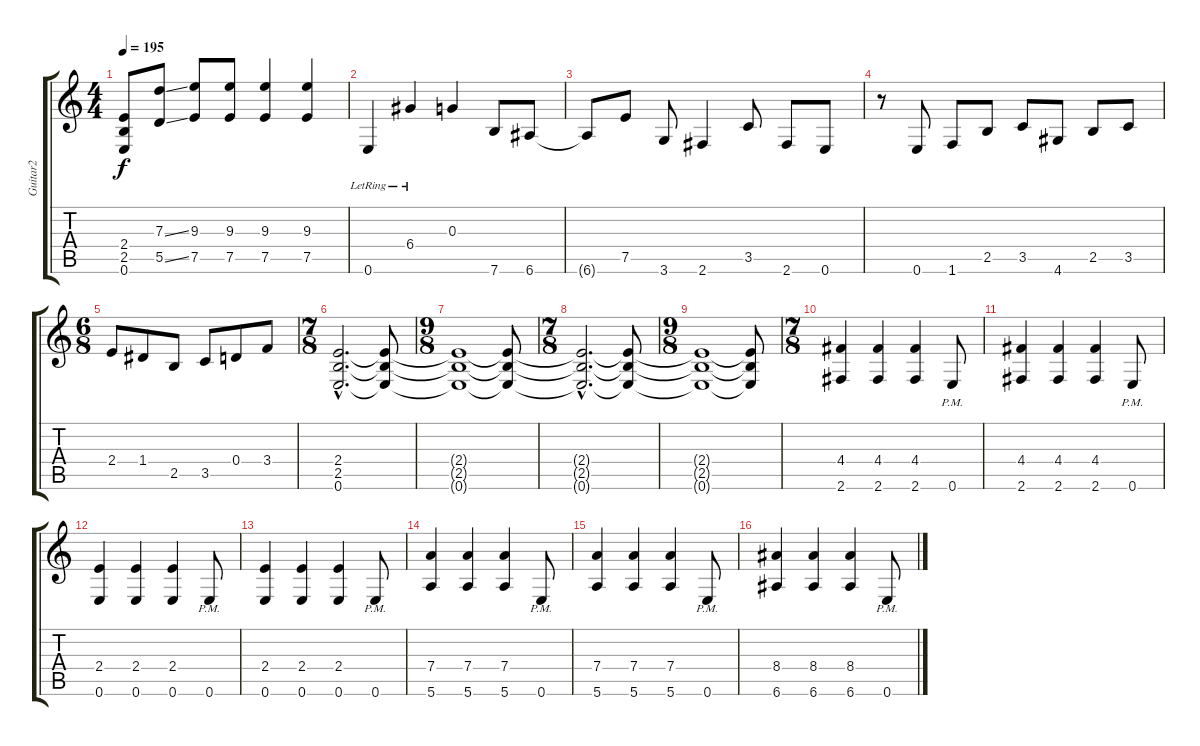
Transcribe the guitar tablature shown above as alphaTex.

\track ("Guitar2" "Guitar2") {instrument distortionguitar}
\staff {score tabs}
\tuning (E4 B3 G3 D3 A2 E2) {hide}
\ts (4 4)
\tempo 195
\clef g2
\ks c
(2.4{t} 2.5{t} 0.6{t}).8{dy f} (7.3{ss} 5.5{ss}).8 (9.3 7.5).8 (9.3 7.5).8 (9.3 7.5).4 (9.3 7.5).4 |
0.6{lr}.4 6.4{lr}.4 0.3.4 7.6.8 6.6.8 |
6.6{t}.8 7.5.8 3.6.8 2.6.4 3.5.8 2.6.8 0.6.8 |
r.8 0.6.8 1.6.8 2.5.8 3.5.8 4.6.8 2.5.8 3.5.8 |
\ts (6 8)
2.4.8 1.4.8 2.5.8 3.5.8 0.4.8 3.4.8 |
\ts (7 8)
(2.4{hac} 2.5{hac} 0.6{hac}).2{d} (2.4{t} 2.5{t} 0.6{t}).8 |
\ts (9 8)
(2.4{t} 2.5{t} 0.6{t}).1 (2.4{t} 2.5{t} 0.6{t}).8 |
\ts (7 8)
(2.4{hac t} 2.5{hac t} 0.6{hac t}).2{d} (2.4{t} 2.5{t} 0.6{t}).8 |
\ts (9 8)
(2.4{t} 2.5{t} 0.6{t}).1 (2.4{t} 2.5{t} 0.6{t}).8 |
\ts (7 8)
(4.4 2.6).4{volume 13} (4.4 2.6).4 (4.4 2.6).4 0.6{pm}.8 |
(4.4 2.6).4 (4.4 2.6).4 (4.4 2.6).4 0.6{pm}.8 |
(2.4 0.6).4 (2.4 0.6).4 (2.4 0.6).4 0.6{pm}.8 |
(2.4 0.6).4 (2.4 0.6).4 (2.4 0.6).4 0.6{pm}.8 |
(7.4 5.6).4 (7.4 5.6).4 (7.4 5.6).4 0.6{pm}.8 |
(7.4 5.6).4 (7.4 5.6).4 (7.4 5.6).4 0.6{pm}.8 |
(8.4 6.6).4 (8.4 6.6).4 (8.4 6.6).4 0.6{pm}.8
